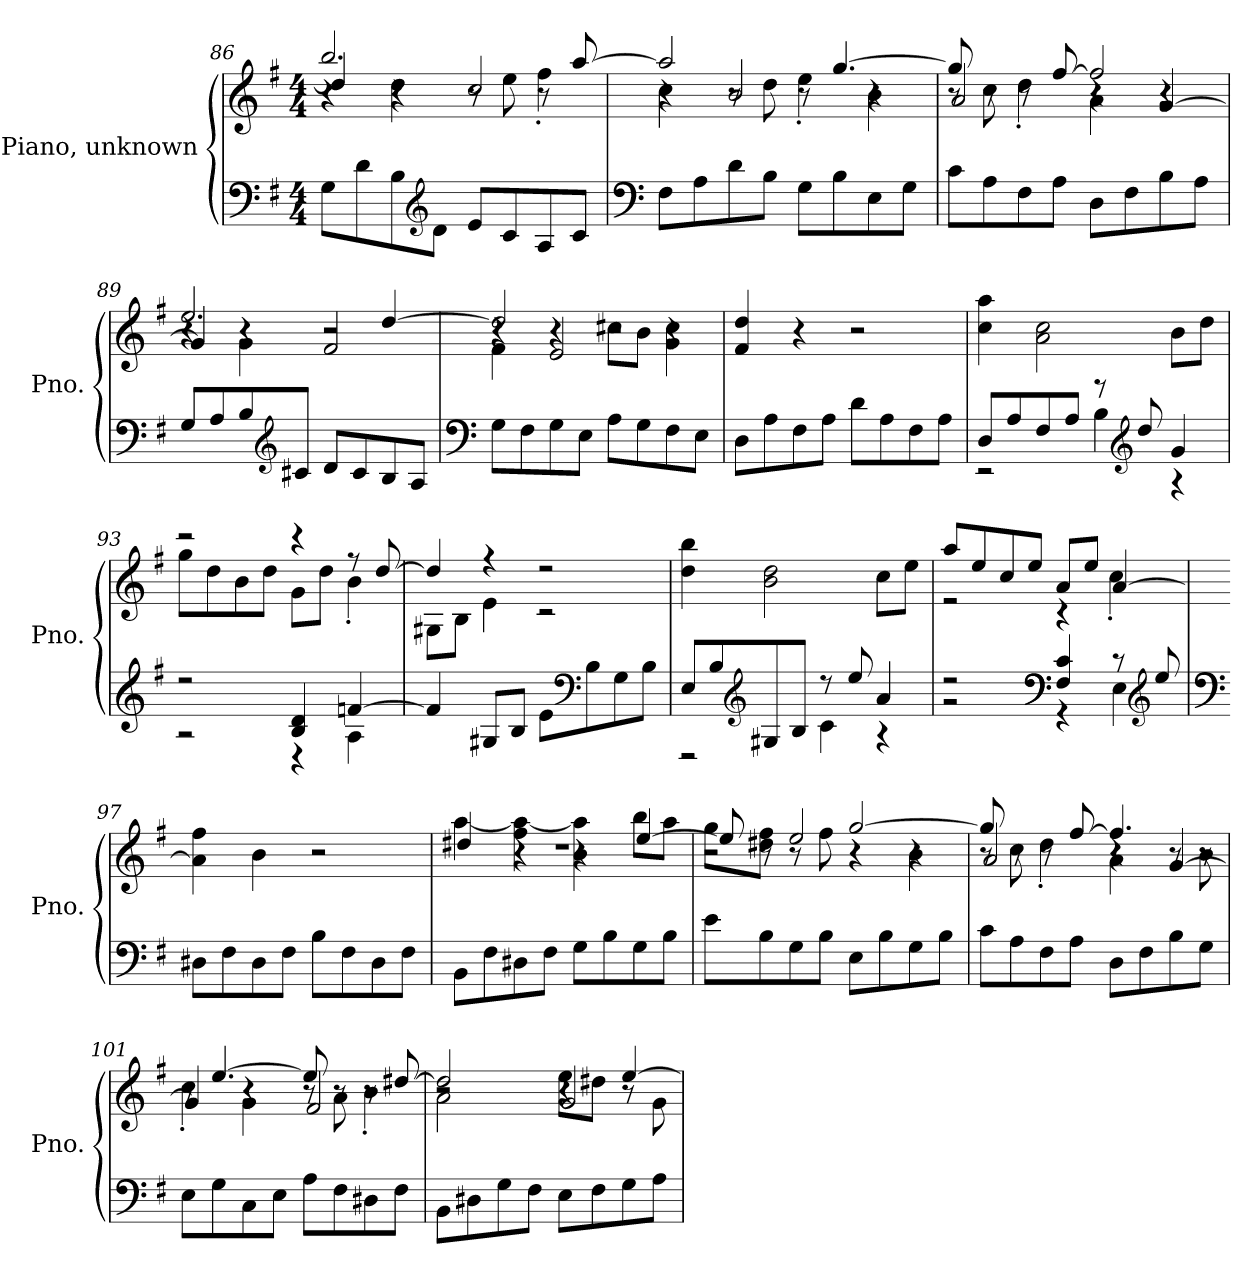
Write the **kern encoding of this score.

**kern	**kern
*part1	*part1
*staff2	*staff1
*I"Piano, unknown	*
*I'Pno.	*
*clefF4	*clefG2
*k[f#]	*k[f#]
*M4/4	*M4/4
=86	=86
*	*^
*	*	*^
8G\L	2.bb/	4r	4dd/]
8d\	.	.	.
8B\	.	4dd\	4r
*clefG2	*	*	*
8d\J	.	.	.
8e/L	.	8r	2cc/
8c/	.	8ee\	.
8A/	8r	4ff#'\	.
8c/J	[8aa/	.	.
=87	=87	=87	=87
*clefF4	*	*	*
8F#\L	2aa/]	4cc\	4r
8A\	.	.	.
8d\	.	8r	2b/
8B\J	.	8dd\	.
8G\L	8r	4ee'\	.
8B\	[4.gg/	.	.
8E\	.	4b\	4r
8G\J	.	.	.
=88	=88	=88	=88
8c\L	8gg/]	8r	2a/
8A\	8r	8cc\	.
8F#\	8r	4dd'\	.
8A\J	[8ff#/	.	.
8D\L	2ff#/]	4a\	4r
8F#\	.	.	.
8B\	.	4r	[4g/
8A\J	.	.	.
!!LO:LB:g=z	!!	!!
=89	=89	=89	=89
8G/L	2.ee/	4r	4g/]
8A/	.	.	.
8B/	.	4g\	4r
*clefG2	*	*	*
8c#X/J	.	.	.
8d/L	.	2r	2f#/
8c#/	.	.	.
8B/	[4dd/	.	.
8A/J	.	.	.
=90	=90	=90	=90
*clefF4	*	*	*
8G\L	2dd/]	4f#\	4r
8F#\	.	.	.
8G\	.	4r	2e/
8E\J	.	.	.
8A\L	2r	8cc#X\L	.
8G\	.	8b\J	.
8F#\	.	4g\ 4cc#\	4r
8E\J	.	.	.
*	*v	*v	*v
=91	=91
8D\L	4f#/ 4dd/
8A\	.
8F#\	4r
8A\J	.
8d\L	2r
8A\	.
8F#\	.
8A\J	.
=92	=92
*^	*
8D/L	2r	4cc\ 4aa\
8A/	.	.
8F#/	.	2a\ 2cc\
8A/J	.	.
8r	4B\	.
*clefG2	*	*
8dd/	.	.
4g/	4r	8b\L
.	.	8dd\J
!!LO:LB:g=z
=93	=93	=93
*	*	*^
2r	2r	2r	8gg\L
.	.	.	8dd\
.	.	.	8b\
.	.	.	8dd\J
4B/ 4d/	4r	4r	8g\L
.	.	.	8dd\J
[4fn/	4A\	8r	4b'\
.	.	[8dd/	.
*v	*v	*	*
=94	=94	=94
4f/]	4dd/]	8G#X\L
.	.	8B\J
8G#X/L	4r	4e\
8B/J	.	.
8e\L	2r	2r
*clefF4	*	*
8B\	.	.
8G#\	.	.
8B\J	.	.
*	*v	*v
=95	=95
*^	*
8E/L	2r	4dd\ 4bb\
8B/	.	.
*clefG2	*	*
8G#X/	.	2b\ 2dd\
8B/J	.	.
8r	4c\	.
8ee/	.	.
4a/	4r	8cc\L
.	.	8ee\J
=96	=96	=96
*	*	*^
2r	2r	8aa/L	2r
.	.	8ee/	.
.	.	8cc/	.
.	.	8ee/J	.
*clefF4	*	*	*
4F#/ 4c/	4r	8a/L	4r
.	.	8ee/J	.
8r	4E\	[4a/	4cc'\
*clefG2	*	*	*
8ee/	.	.	.
*v	*v	*	*
*	*v	*v
!!LO:LB:g=z
=97	=97
*clefF4	*
8D#X\L	4a\] 4ff#\
8F#\	.
8D#\	4b\
8F#\J	.
8B\L	2r
8F#\	.
8D#\	.
8F#\J	.
=98	=98
*	*^
*	*	*^
8BB\L	1r	[4aa\	4dd#X/
8F#\	.	.	.
8D#X\	.	4ff#\ 4aa\_	4r
8F#\J	.	.	.
8G\L	.	4b\ 4aa\]	4r
8B\	.	.	.
8G\	.	8bb\L	[4ee/
8B\J	.	8aa\J	.
=99	=99	=99	=99
8e\L	2r	8gg\L	8ee/]
8B\	.	8dd#X\ 8ff#\J	8r
8G\	.	8r	2ee/
8B\J	.	8ff#\	.
8E\L	[2gg/	4r	.
8B\	.	.	.
8G\	.	4b\	4r
8B\J	.	.	.
=100	=100	=100	=100
8c\L	8gg/]	8r	2a/
8A\	8r	8cc\	.
8F#\	8r	4dd'\	.
8A\J	[8ff#/	.	.
8D\L	4.ff#/]	4a\	4r
8F#\	.	.	.
8B\	.	8r	[4g/
8G\J	8r	8b\	.
!!LO:PB:g=z	!!	!!
=101	=101	=101	=101
8E\L	8r	4cc'\	4g/]
8G\	[4.ee/	.	.
8C\	.	4g\	4r
8E\J	.	.	.
8A\L	8ee/]	8r	2f#/
8F#\	8r	8a\	.
8D#X\	8r	4b'\	.
8F#\J	[8dd#X/	.	.
=102	=102	=102	=102
8BB\L	2dd#/]	2a\	2r
8D#X\	.	.	.
8G\	.	.	.
8F#\J	.	.	.
8E\L	4r	8ee\L	2g/
8F#\	.	8dd#X\J	.
8G\	[4ee/	8r	.
8A\J	.	8g\	.
*	*v	*v	*v
=	=
*-	*-
